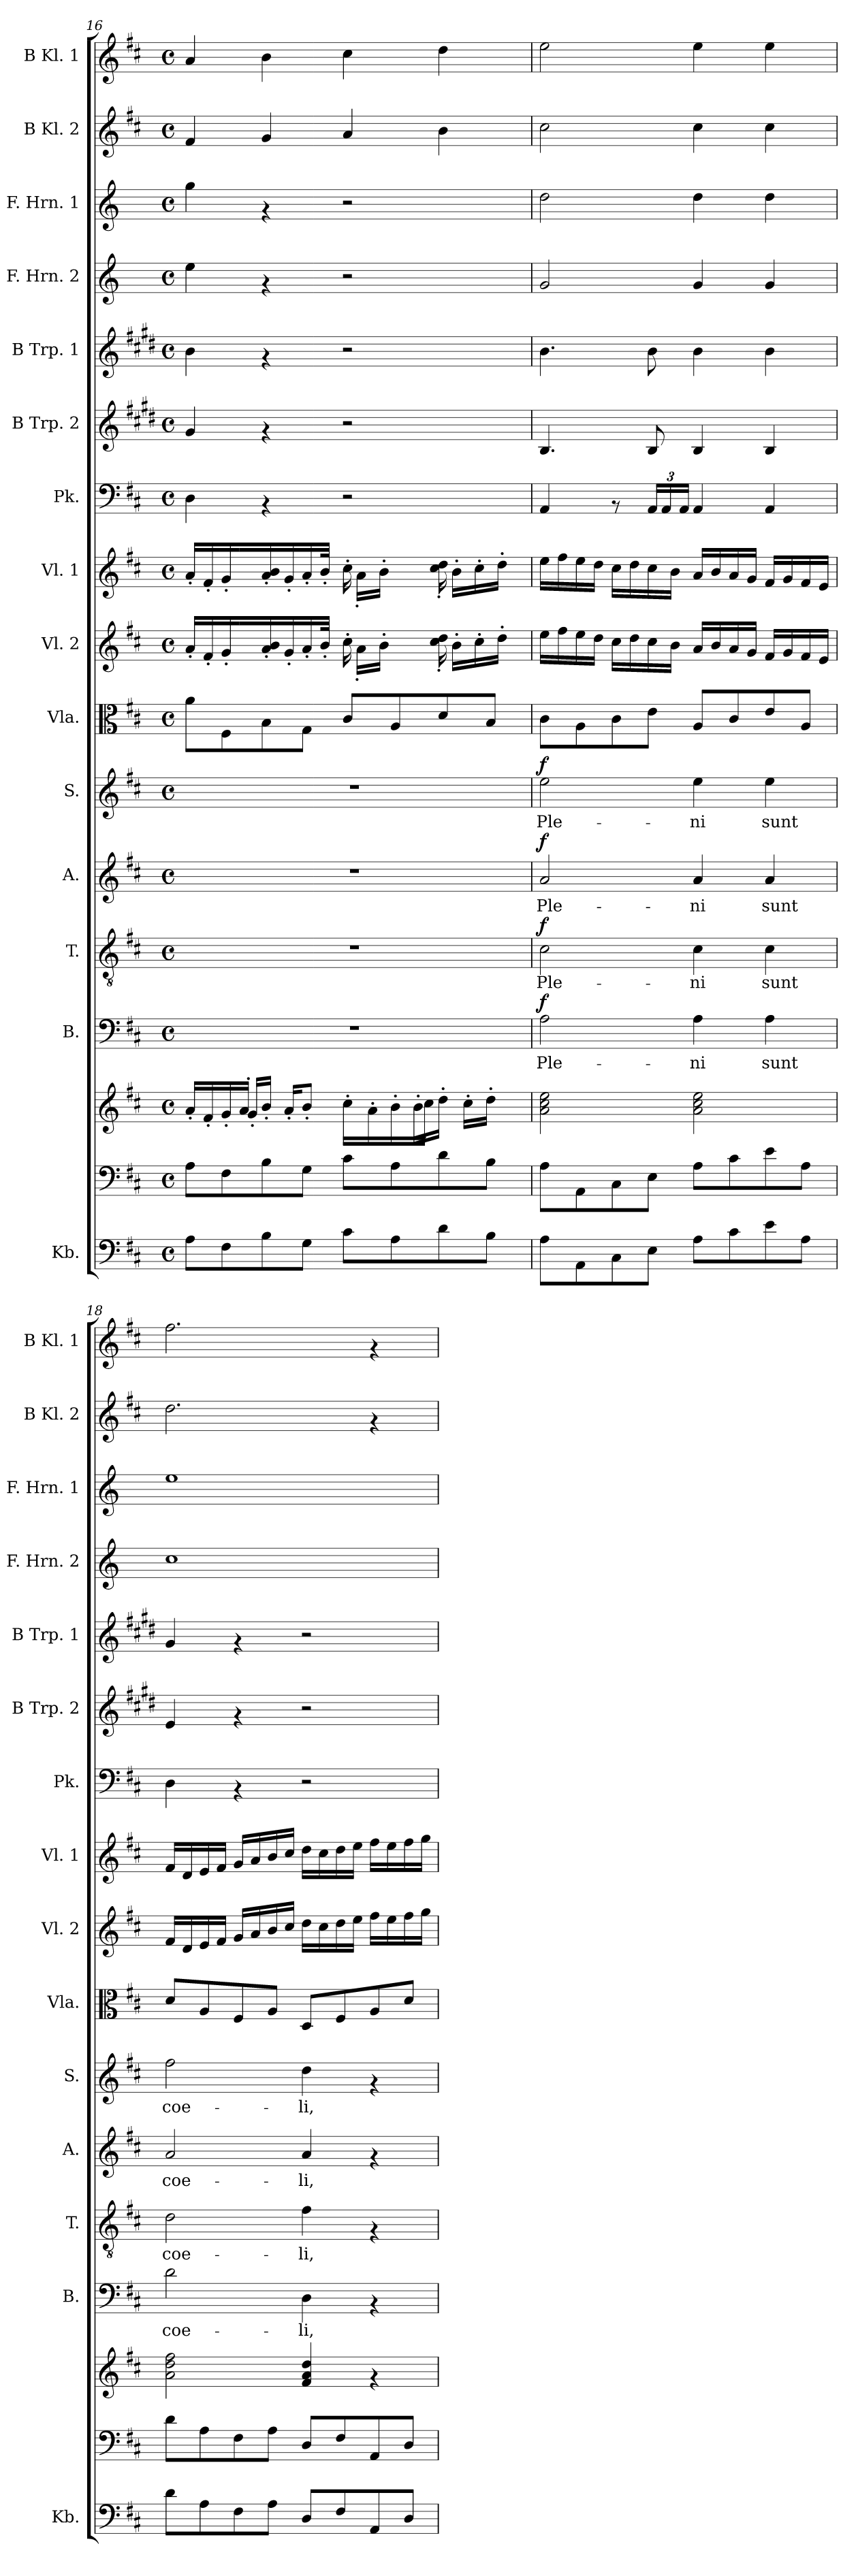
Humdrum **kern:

**kern	**kern	**kern	**kern	**text	**dynam	**kern	**text	**dynam	**kern	**text	**dynam	**kern	**text	**dynam	**kern	**kern	**kern	**kern	**kern	**kern	**kern	**kern	**kern	**kern
*part17	*part16	*part15	*part14	*part14	*part14	*part13	*part13	*part13	*part12	*part12	*part12	*part11	*part11	*part11	*part10	*part9	*part8	*part7	*part6	*part5	*part4	*part3	*part2	*part1
*staff17	*staff16	*staff15	*staff14	*staff14	*staff14	*staff13	*staff13	*staff13	*staff12	*staff12	*staff12	*staff11	*staff11	*staff11	*staff10	*staff9	*staff8	*staff7	*staff6	*staff5	*staff4	*staff3	*staff2	*staff1
*I"Kb.	*	*	*I"B.	*	*	*I"T.	*	*	*I"A.	*	*	*I"S.	*	*	*I"Vla.	*I"Vl. 2	*I"Vl. 1	*I"Pk.	*I"B Trp. 2	*I"B Trp. 1	*I"F. Hrn. 2	*I"F. Hrn. 1	*I"B Kl. 2	*I"B Kl. 1
*I'Kb.	*	*	*I'B.	*	*	*I'T.	*	*	*I'A.	*	*	*I'S.	*	*	*I'Vla.	*I'Vl. 2	*I'Vl. 1	*I'Pk.	*I'B Trp. 2	*I'B Trp. 1	*I'F. Hrn. 2	*I'F. Hrn. 1	*I'B Kl. 2	*I'B Kl. 1
*clefF4	*clefF4	*clefG2	*clefF4	*	*	*clefGv2	*	*	*clefG2	*	*	*clefG2	*	*	*clefC3	*clefG2	*clefG2	*clefF4	*clefG2	*clefG2	*clefG2	*clefG2	*clefG2	*clefG2
*	*	*	*	*	*	*	*	*	*	*	*	*	*	*	*	*	*	*	*ITrd1c2	*ITrd1c2	*ITrd-1c-2	*ITrd-1c-2	*	*
*k[f#c#]	*k[f#c#]	*k[f#c#]	*k[f#c#]	*	*	*k[f#c#]	*	*	*k[f#c#]	*	*	*k[f#c#]	*	*	*k[f#c#]	*k[f#c#]	*k[f#c#]	*k[f#c#]	*k[f#c#]	*k[f#c#]	*k[f#c#]	*k[f#c#]	*k[f#c#]	*k[f#c#]
*D:	*D:	*D:	*D:	*	*	*D:	*	*	*D:	*	*	*D:	*	*	*D:	*D:	*D:	*D:	*D:	*D:	*D:	*D:	*D:	*D:
*M4/4	*M4/4	*M4/4	*M4/4	*	*	*M4/4	*	*	*M4/4	*	*	*M4/4	*	*	*M4/4	*M4/4	*M4/4	*M4/4	*M4/4	*M4/4	*M4/4	*M4/4	*M4/4	*M4/4
*met(c)	*met(c)	*met(c)	*met(c)	*	*	*met(c)	*	*	*met(c)	*	*	*met(c)	*	*	*met(c)	*met(c)	*met(c)	*met(c)	*met(c)	*met(c)	*met(c)	*met(c)	*met(c)	*met(c)
=16	=16	=16	=16	=16	=16	=16	=16	=16	=16	=16	=16	=16	=16	=16	=16	=16	=16	=16	=16	=16	=16	=16	=16	=16
*	*	*^	*	*	*	*	*	*	*	*	*	*	*	*	*	*^	*^	*	*	*	*	*	*	*
*	*	*	*	*	*	*	*	*	*	*	*	*	*	*	*	*	*	*^	*	*^	*	*	*	*	*	*	*
8A\L	8A\L	16a'>/LL	8.ryy	1r	.	.	1r	.	.	1r	.	.	1r	.	.	8a\L	16a'>/LL	2ryy	2ryy	16a'>/LL	2ryy	2ryy	4D\	4f#/	4a\	4ff#\	4aa\	4f#/	4a/
.	.	16f#'>/	.	.	.	.	.	.	.	.	.	.	.	.	.	.	16f#'>/	.	.	16f#'>/	.	.	.	.	.	.	.	.	.
8F#\	8F#\	16g'>/	.	.	.	.	.	.	.	.	.	.	.	.	.	8F#\	16g'>/	.	.	16g'>/	.	.	.	.	.	.	.	.	.
.	.	16a'>/JJ	16g'>/LL	.	.	.	.	.	.	.	.	.	.	.	.	.	16ryy	.	.	16ryy	.	.	.	.	.	.	.	.	.
8B\	8B\	4..ryy	16b'>/JJ	.	.	.	.	.	.	.	.	.	.	.	.	8B\	16a/'> 16b/'>	.	.	16a/'> 16b/'>	.	.	4rAA	4rf	4rf	4rf	4rf	4g/	4b\
.	.	.	16a'>/KL	.	.	.	.	.	.	.	.	.	.	.	.	.	16g'>/	.	.	16g'>/	.	.	.	.	.	.	.	.	.
8G\J	8G\J	.	8b'>/J	.	.	.	.	.	.	.	.	.	.	.	.	8G\J	16a'>/	.	.	16a'>/	.	.	.	.	.	.	.	.	.
.	.	.	.	.	.	.	.	.	.	.	.	.	.	.	.	.	32b'>/JJk	.	.	32b'>/JJk	.	.	.	.	.	.	.	.	.
.	.	.	.	.	.	.	.	.	.	.	.	.	.	.	.	.	32ryy	.	.	32ryy	.	.	.	.	.	.	.	.	.
8c#\L	8c#\L	.	16cc#'<\LL	.	.	.	.	.	.	.	.	.	.	.	.	8c#/L	16cc#'<\	32ryy	4ryy	16cc#'<\	32ryy	4ryy	2r	2r	2r	2r	2r	4a/	4cc#\
.	.	.	.	.	.	.	.	.	.	.	.	.	.	.	.	.	.	16a'<\LL	.	.	16a'<\LL	.	.	.	.	.	.	.	.
.	.	.	16a'<\	.	.	.	.	.	.	.	.	.	.	.	.	.	32ryy	.	.	32ryy	.	.	.	.	.	.	.	.	.
.	.	.	.	.	.	.	.	.	.	.	.	.	.	.	.	.	4ryy	16b'<\JJ	.	4ryy	16b'<\JJ	.	.	.	.	.	.	.	.
8A\	8A\	.	16b'<\	.	.	.	.	.	.	.	.	.	.	.	.	8A/	.	.	.	.	.	.	.	.	.	.	.	.	.
.	.	.	.	.	.	.	.	.	.	.	.	.	.	.	.	.	.	16.ryy	.	.	16.ryy	.	.	.	.	.	.	.	.
.	.	16b'<\LL	16cc#'<\JJ	.	.	.	.	.	.	.	.	.	.	.	.	.	.	.	.	.	.	.	.	.	.	.	.	.	.
8d\	8d\	16dd'<\JJ	16ryy	.	.	.	.	.	.	.	.	.	.	.	.	8d/	.	16cc#\'< 16dd\'<	32ryy	.	16cc#\'< 16dd\'<	32ryy	.	.	.	.	.	4b\	4dd\
.	.	.	.	.	.	.	.	.	.	.	.	.	.	.	.	.	.	.	16b'>\LL	.	.	16b'>\LL	.	.	.	.	.	.	.
.	.	16cc#'<\LL	8.ryy	.	.	.	.	.	.	.	.	.	.	.	.	.	.	32ryy	.	.	32ryy	.	.	.	.	.	.	.	.
.	.	.	.	.	.	.	.	.	.	.	.	.	.	.	.	.	8ryy	8ryy	16cc#'>\	8ryy	8ryy	16cc#'>\	.	.	.	.	.	.	.
8B\J	8B\J	16dd'<\JJ	.	.	.	.	.	.	.	.	.	.	.	.	.	8B/J	.	.	.	.	.	.	.	.	.	.	.	.	.
.	.	.	.	.	.	.	.	.	.	.	.	.	.	.	.	.	.	.	16dd'>\JJ	.	.	16dd'>\JJ	.	.	.	.	.	.	.
.	.	16ryy	.	.	.	.	.	.	.	.	.	.	.	.	.	.	.	.	.	.	.	.	.	.	.	.	.	.	.
.	.	.	.	.	.	.	.	.	.	.	.	.	.	.	.	.	32ryy	32ryy	32ryy	32ryy	32ryy	32ryy	.	.	.	.	.	.	.
*	*	*v	*v	*	*	*	*	*	*	*	*	*	*	*	*	*	*	*	*	*	*	*	*	*	*	*	*	*	*
!!LO:PB:g=z
=17	=17	=17	=17	=17	=17	=17	=17	=17	=17	=17	=17	=17	=17	=17	=17	=17	=17	=17	=17	=17	=17	=17	=17	=17	=17	=17	=17	=17
!	!	!	!	!LO:LY:b	!LO:DY:a	!	!LO:LY:b	!LO:DY:a	!	!LO:LY:b	!LO:DY:a	!	!LO:LY:b	!LO:DY:a	!	!	!	!	!	!	!	!	!	!	!	!	!	!
*	*	*	*	*	*	*	*	*	*	*	*	*	*	*	*	*v	*v	*v	*	*	*	*	*	*	*	*	*	*
*	*	*	*	*	*	*	*	*	*	*	*	*	*	*	*	*	*v	*v	*v	*	*	*	*	*	*	*
8A\L	8A\L	2a\ 2cc#\ 2ee\	2A\	Ple-	f	2c#\	Ple-	f	2a/	Ple-	f	2ee\	Ple-	f	8c#\L	16ee\LL	16ee\LL	4AA/	4.A/	4.a\	2a/	2ee\	2cc#\	2ee\
.	.	.	.	.	.	.	.	.	.	.	.	.	.	.	.	16ff#\	16ff#\	.	.	.	.	.	.	.
8AA\	8AA\	.	.	.	.	.	.	.	.	.	.	.	.	.	8A\	16ee\	16ee\	.	.	.	.	.	.	.
.	.	.	.	.	.	.	.	.	.	.	.	.	.	.	.	16dd\JJ	16dd\JJ	.	.	.	.	.	.	.
8C#\	8C#\	.	.	.	.	.	.	.	.	.	.	.	.	.	8c#\	16cc#\LL	16cc#\LL	8rAA	.	.	.	.	.	.
.	.	.	.	.	.	.	.	.	.	.	.	.	.	.	.	16dd\	16dd\	.	.	.	.	.	.	.
*	*	*	*	*	*	*	*	*	*	*	*	*	*	*	*	*	*	*Xbrackettup	*	*	*	*	*	*
8E\J	8E\J	.	.	.	.	.	.	.	.	.	.	.	.	.	8e\J	16cc#\	16cc#\	24AA/LL	8A/	8a\	.	.	.	.
.	.	.	.	.	.	.	.	.	.	.	.	.	.	.	.	.	.	24AA/	.	.	.	.	.	.
.	.	.	.	.	.	.	.	.	.	.	.	.	.	.	.	16b\JJ	16b\JJ	.	.	.	.	.	.	.
.	.	.	.	.	.	.	.	.	.	.	.	.	.	.	.	.	.	24AA/JJ	.	.	.	.	.	.
!	!	!	!	!LO:LY:b	!	!	!LO:LY:b	!	!	!LO:LY:b	!	!	!LO:LY:b	!	!	!	!	!	!	!	!	!	!	!
8A\L	8A\L	2a\ 2cc#\ 2ee\	4A\	-ni	.	4c#\	-ni	.	4a/	-ni	.	4ee\	-ni	.	8A/L	16a/LL	16a/LL	4AA/	4A/	4a\	4a/	4ee\	4cc#\	4ee\
.	.	.	.	.	.	.	.	.	.	.	.	.	.	.	.	16b/	16b/	.	.	.	.	.	.	.
8c#\	8c#\	.	.	.	.	.	.	.	.	.	.	.	.	.	8c#/	16a/	16a/	.	.	.	.	.	.	.
.	.	.	.	.	.	.	.	.	.	.	.	.	.	.	.	16g/JJ	16g/JJ	.	.	.	.	.	.	.
!	!	!	!	!LO:LY:b	!	!	!LO:LY:b	!	!	!LO:LY:b	!	!	!LO:LY:b	!	!	!	!	!	!	!	!	!	!	!
8e\	8e\	.	4A\	sunt	.	4c#\	sunt	.	4a/	sunt	.	4ee\	sunt	.	8e/	16f#/LL	16f#/LL	4AA/	4A/	4a\	4a/	4ee\	4cc#\	4ee\
.	.	.	.	.	.	.	.	.	.	.	.	.	.	.	.	16g/	16g/	.	.	.	.	.	.	.
8A\J	8A\J	.	.	.	.	.	.	.	.	.	.	.	.	.	8A/J	16f#/	16f#/	.	.	.	.	.	.	.
.	.	.	.	.	.	.	.	.	.	.	.	.	.	.	.	16e/JJ	16e/JJ	.	.	.	.	.	.	.
=18	=18	=18	=18	=18	=18	=18	=18	=18	=18	=18	=18	=18	=18	=18	=18	=18	=18	=18	=18	=18	=18	=18	=18	=18
!	!	!	!	!LO:LY:b	!	!	!LO:LY:b	!	!	!LO:LY:b	!	!	!LO:LY:b	!	!	!	!	!	!	!	!	!	!	!
8d\L	8d\L	2a\ 2dd\ 2ff#\	2d\	coe-	.	2d\	coe-	.	2a/	coe-	.	2ff#\	coe-	.	8d/L	16f#/LL	16f#/LL	4D\	4d/	4f#/	1dd	1ff#	2.dd\	2.ff#\
.	.	.	.	.	.	.	.	.	.	.	.	.	.	.	.	16d/	16d/	.	.	.	.	.	.	.
8A\	8A\	.	.	.	.	.	.	.	.	.	.	.	.	.	8A/	16e/	16e/	.	.	.	.	.	.	.
.	.	.	.	.	.	.	.	.	.	.	.	.	.	.	.	16f#/JJ	16f#/JJ	.	.	.	.	.	.	.
8F#\	8F#\	.	.	.	.	.	.	.	.	.	.	.	.	.	8F#/	16g/LL	16g/LL	4rAA	4rf	4rf	.	.	.	.
.	.	.	.	.	.	.	.	.	.	.	.	.	.	.	.	16a/	16a/	.	.	.	.	.	.	.
8A\J	8A\J	.	.	.	.	.	.	.	.	.	.	.	.	.	8A/J	16b/	16b/	.	.	.	.	.	.	.
.	.	.	.	.	.	.	.	.	.	.	.	.	.	.	.	16cc#/JJ	16cc#/JJ	.	.	.	.	.	.	.
!	!	!	!	!LO:LY:b	!	!	!LO:LY:b	!	!	!LO:LY:b	!	!	!LO:LY:b	!	!	!	!	!	!	!	!	!	!	!
8D/L	8D/L	4f#/ 4a/ 4dd/	4D\	-li,	.	4f#\	-li,	.	4a/	-li,	.	4dd\	-li,	.	8D/L	16dd\LL	16dd\LL	2r	2r	2r	.	.	.	.
.	.	.	.	.	.	.	.	.	.	.	.	.	.	.	.	16cc#\	16cc#\	.	.	.	.	.	.	.
8F#/	8F#/	.	.	.	.	.	.	.	.	.	.	.	.	.	8F#/	16dd\	16dd\	.	.	.	.	.	.	.
.	.	.	.	.	.	.	.	.	.	.	.	.	.	.	.	16ee\JJ	16ee\JJ	.	.	.	.	.	.	.
8AA/	8AA/	4rf	4rAA	.	.	4rF	.	.	4rf	.	.	4rf	.	.	8A/	16ff#\LL	16ff#\LL	.	.	.	.	.	4rf	4rf
.	.	.	.	.	.	.	.	.	.	.	.	.	.	.	.	16ee\	16ee\	.	.	.	.	.	.	.
8D/J	8D/J	.	.	.	.	.	.	.	.	.	.	.	.	.	8d/J	16ff#\	16ff#\	.	.	.	.	.	.	.
.	.	.	.	.	.	.	.	.	.	.	.	.	.	.	.	16gg\JJ	16gg\JJ	.	.	.	.	.	.	.
=	=	=	=	=	=	=	=	=	=	=	=	=	=	=	=	=	=	=	=	=	=	=	=	=
*-	*-	*-	*-	*-	*-	*-	*-	*-	*-	*-	*-	*-	*-	*-	*-	*-	*-	*-	*-	*-	*-	*-	*-	*-
